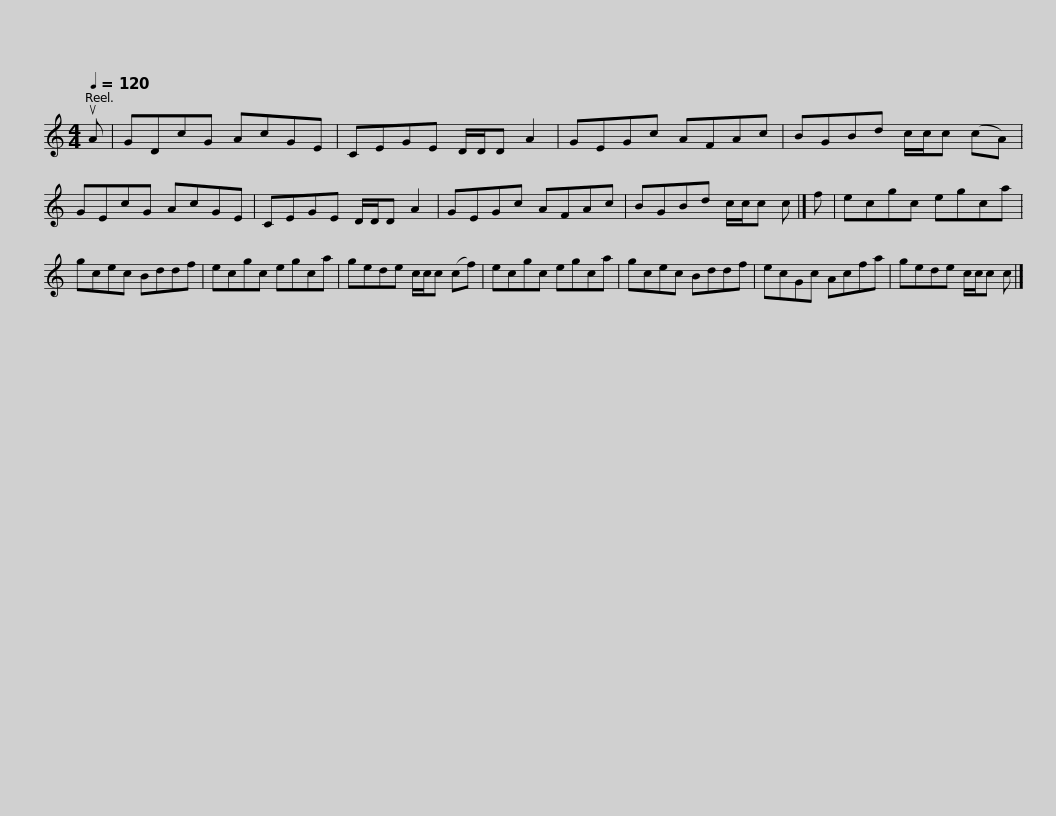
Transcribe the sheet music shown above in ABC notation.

X:1
L:1/8
Q:1/4=120
M:4/4
I:linebreak $
K:C
V:1 treble
V:1
 uA | GDcG AcGE | CEGE D/D/D A2 | GEGc AFAc | BGBd c/c/c (cA) | %5
 GEcG AcGE |$ CEGE D/D/D A2 | GEGc AFAc | BGBd c/c/c c |] f | %10
 ecgc egca | gcec Bddf |$ ecgc egca | gede c/c/c (cf) | ecgc egca | %15
 gcec Bddf | ecGc Acfa |$ gede c/c/c c |] %18
